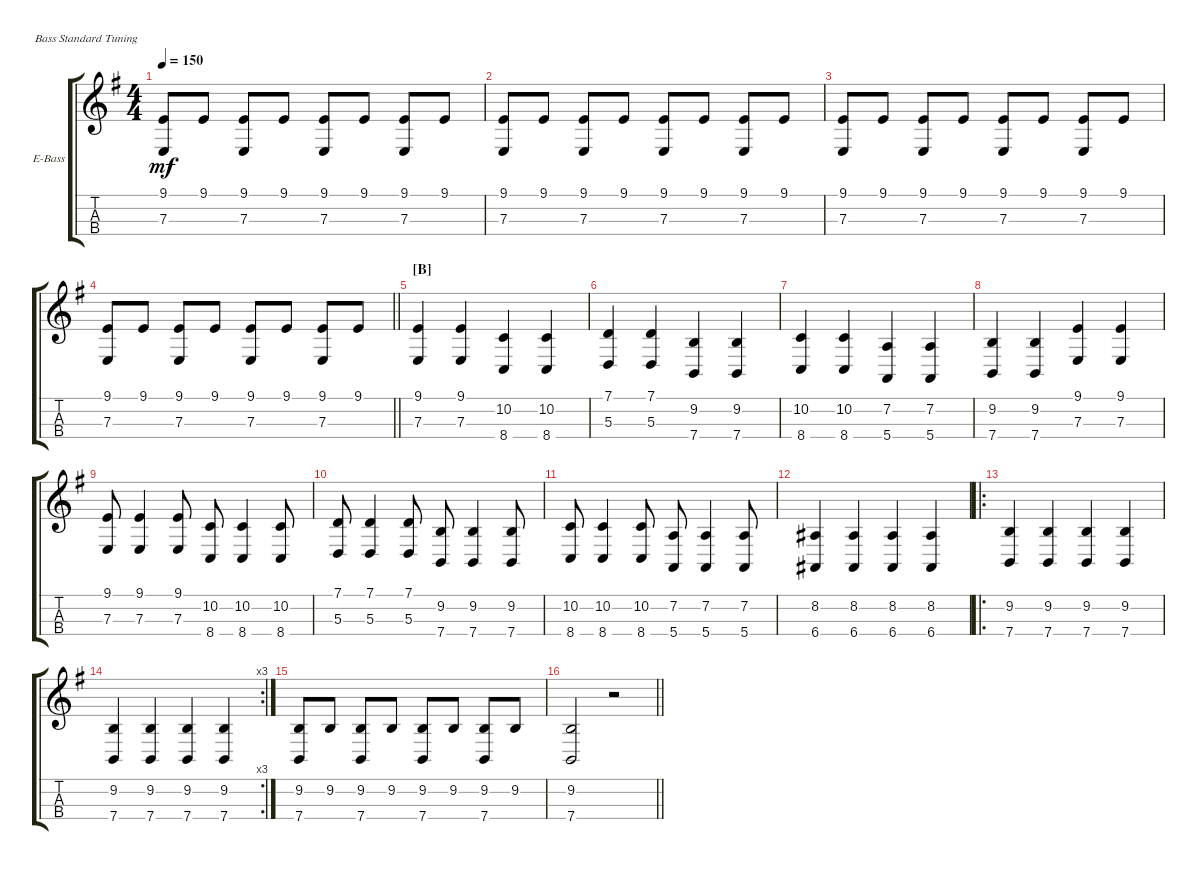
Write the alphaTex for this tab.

\defaultSystemsLayout 4
\bracketExtendMode groupsimilarinstruments
\firstSystemTrackNameOrientation horizontal
\otherSystemsTrackNameOrientation horizontal
\track ("Electric Bass" "E-Bass") {instrument electricbassfinger}
\staff {score tabs}
\tuning (G2 D2 A1 E1)
\ts (4 4)
\tempo 150
\clef g2
\ks g
(7.3 9.1).8{dy mf} 9.1.8 (7.3 9.1).8 9.1.8 (7.3 9.1).8 9.1.8 (7.3 9.1).8 9.1.8 |
(7.3 9.1).8 9.1.8 (7.3 9.1).8 9.1.8 (7.3 9.1).8 9.1.8 (7.3 9.1).8 9.1.8 |
(7.3 9.1).8 9.1.8 (7.3 9.1).8 9.1.8 (7.3 9.1).8 9.1.8 (7.3 9.1).8 9.1.8 |
\barLineRight lightlight
(7.3 9.1).8 9.1.8 (7.3 9.1).8 9.1.8 (7.3 9.1).8 9.1.8 (7.3 9.1).8 9.1.8 |
\section ("B" "")
(9.1 7.3).4 (9.1 7.3).4 (10.2 8.4).4 (10.2 8.4).4 |
(7.1 5.3).4 (7.1 5.3).4 (9.2 7.4).4 (9.2 7.4).4 |
(10.2 8.4).4 (10.2 8.4).4 (7.2 5.4).4 (7.2 5.4).4 |
(9.2 7.4).4 (9.2 7.4).4 (9.1 7.3).4 (9.1 7.3).4 |
(9.1 7.3).8 (9.1 7.3).4 (9.1 7.3).8 (10.2 8.4).8 (10.2 8.4).4 (10.2 8.4).8 |
(7.1 5.3).8 (7.1 5.3).4 (7.1 5.3).8 (9.2 7.4).8 (9.2 7.4).4 (9.2 7.4).8 |
(10.2 8.4).8 (10.2 8.4).4 (10.2 8.4).8 (7.2 5.4).8 (7.2 5.4).4 (7.2 5.4).8 |
(8.2 6.4).4 (8.2 6.4).4 (8.2 6.4).4 (8.2 6.4).4 |
\ro
(9.2 7.4).4 (9.2 7.4).4 (9.2 7.4).4 (9.2 7.4).4 |
\rc 3
(9.2 7.4).4 (9.2 7.4).4 (9.2 7.4).4 (9.2 7.4).4 |
\scale
0.333333 (9.2 7.4).8 9.2.8 (9.2 7.4).8 9.2.8 (9.2 7.4).8 9.2.8 (9.2 7.4).8 9.2.8 |
\scale
0.333333
\barLineRight lightlight
(9.2 7.4).2 r.2
